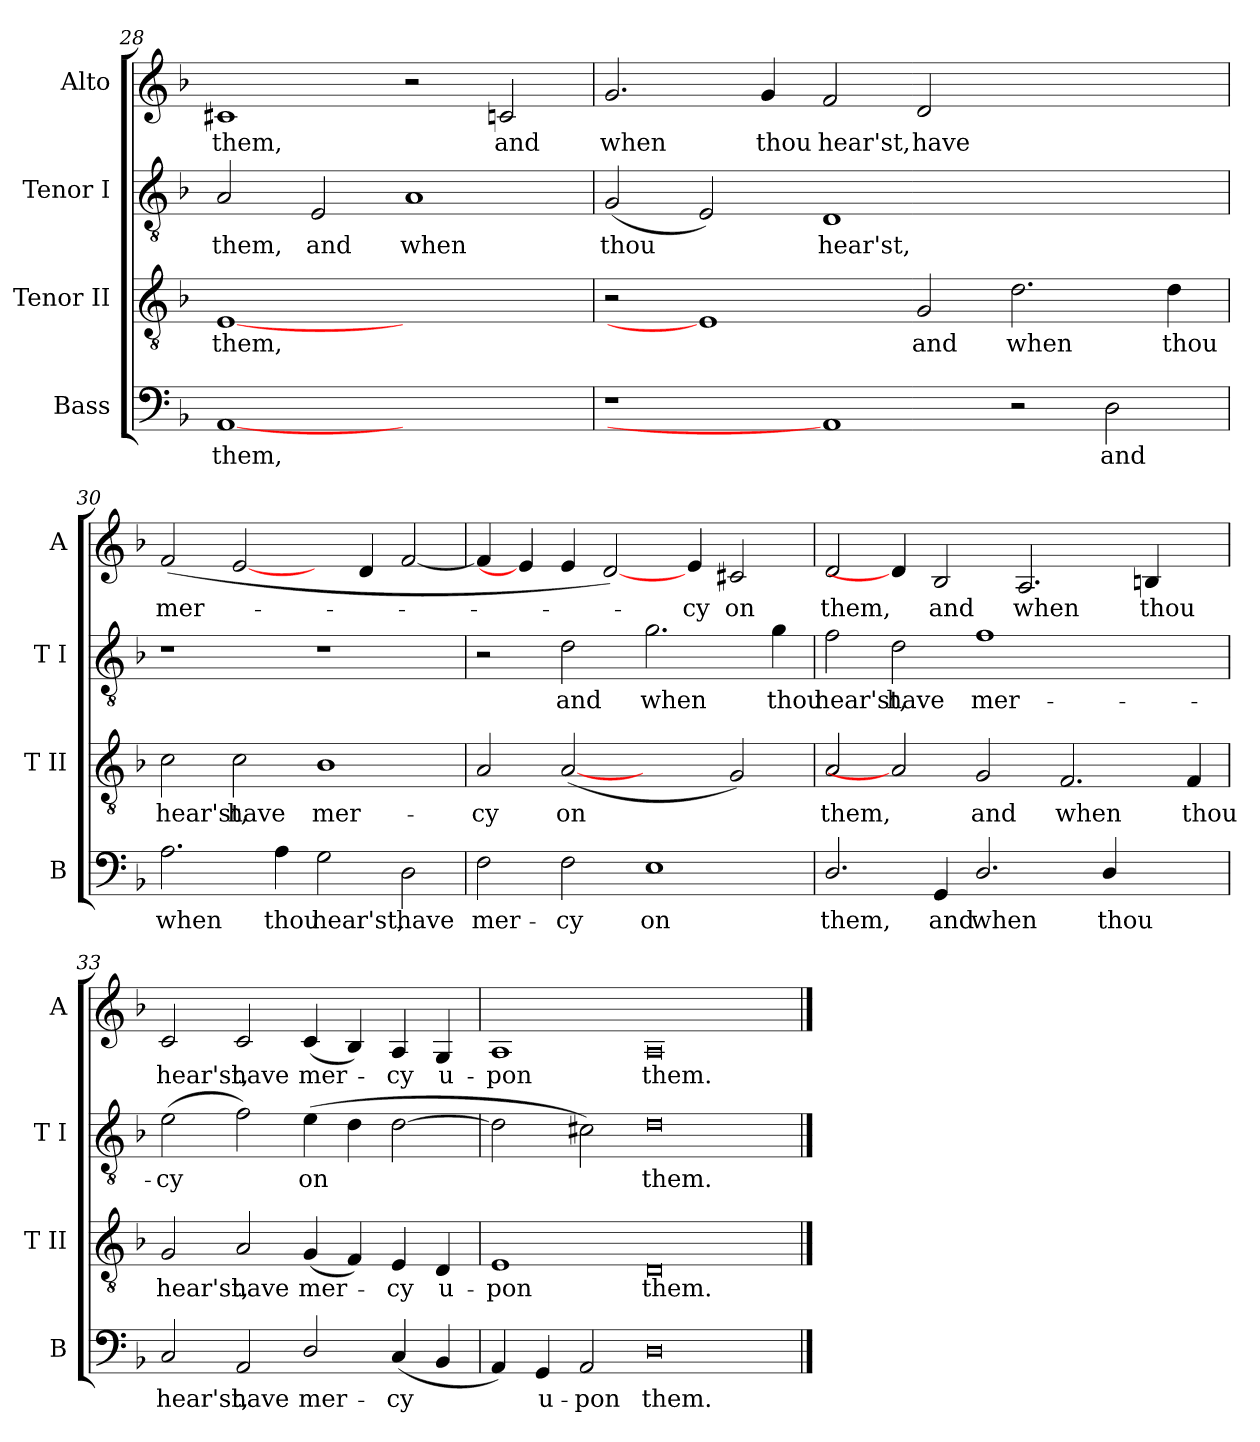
**kern	**text	**kern	**text	**kern	**text	**kern	**text
*part4	*part4	*part3	*part3	*part2	*part2	*part1	*part1
*staff4	*staff4	*staff3	*staff3	*staff2	*staff2	*staff1	*staff1
*I"Bass	*	*I"Tenor II	*	*I"Tenor I	*	*I"Alto	*
*I'B	*	*I'T II	*	*I'T I	*	*I'A	*
*clefF4	*	*clefGv2	*	*clefGv2	*	*clefG2	*
*k[b-]	*	*k[b-]	*	*k[b-]	*	*k[b-]	*
*F:	*	*F:	*	*F:	*	*F:	*
=28	=28	=28	=28	=28	=28	=28	=28
!	!LO:LY:b	!	!LO:LY:b	!	!LO:LY:b	!	!LO:LY:b
[1AA	them,	[1E	them,	2A/	them,	1c#X	them,
!	!	!	!	!	!LO:LY:b	!	!
.	.	.	.	2E/	and	.	.
!	!	!	!	!	!LO:LY:b	!	!
1ryy	.	1ryy	.	1A	when	2r	.
!	!	!	!	!	!	!	!LO:LY:b
.	.	.	.	.	.	2cn/	and
=29	=29	=29	=29	=29	=29	=29	=29
!	!	!	!	!	!LO:LY:b	!	!LO:LY:b
1r	.	2r	.	(<2G/	thou	2.g/	when
.	.	1E]	.	2E/)	.	.	.
!	!	!	!	!	!	!	!LO:LY:b
.	.	.	.	.	.	4g/	thou
!	!	!	!	!	!LO:LY:b	!	!LO:LY:b
1AA]	.	.	.	1D	hear'st,	2f/	hear'st,
!	!	!	!LO:LY:b	!	!	!	!LO:LY:b
.	.	2G/	and	.	.	2d/	have
!	!	!	!LO:LY:b	!	!	!	!
2r	.	2.d\	when	1ryy	.	1ryy	.
!	!LO:LY:b	!	!	!	!	!	!
2D\	and	.	.	.	.	.	.
!	!	!	!LO:LY:b	!	!	!	!
.	.	4d\	thou	.	.	.	.
!!LO:LB:g=z
=30	=30	=30	=30	=30	=30	=30	=30
!	!LO:LY:b	!	!LO:LY:b	!	!	!	!LO:LY:b
2.A\	when	2c\	hear'st,	1r	.	(<2f/	mer-
!	!	!	!LO:LY:b	!	!	!	!
.	.	2c\	have	.	.	[2e/	.
!	!LO:LY:b	!	!	!	!	!	!
4A\	thou	.	.	.	.	.	.
!	!LO:LY:b	!	!LO:LY:b	!	!	!	!
2G\	hear'st,	1B-	mer-	1r	.	4ryy	.
.	.	.	.	.	.	4d/	.
!	!LO:LY:b	!	!	!	!	!	!
2D\	have	.	.	.	.	[2f/	.
!!LO:LB:g=z
=31	=31	=31	=31	=31	=31	=31	=31
!	!LO:LY:b	!	!LO:LY:b	!	!	!	!
2F\	mer-	2A/	-cy	2r	.	4f/]	.
.	.	.	.	.	.	4e/]	.
!	!LO:LY:b	!	!LO:LY:b	!	!LO:LY:b	!	!
2F\	-cy	(<[2A	on	2d\	and	4e/	.
.	.	.	.	.	.	[2d/)	.
!	!LO:LY:b	!	!	!	!LO:LY:b	!	!
1E	on	2ryy	.	2.g\	when	.	.
!	!	!	!	!	!	!	!LO:LY:b
.	.	.	.	.	.	4e/	cy
!	!	!	!	!	!	!	!LO:LY:b
.	.	2G/)	.	.	.	2c#X/	on
!	!	!	!	!	!LO:LY:b	!	!
.	.	.	.	4g\	thou	.	.
=32	=32	=32	=32	=32	=32	=32	=32
!	!LO:LY:b	!	!LO:LY:b	!	!LO:LY:b	!	!LO:LY:b
2.D/	them,	2A/	them,	2f\	hear'st,	2d/	them,
!	!	!	!	!	!LO:LY:b	!	!
.	.	2A]	.	2d\	have	4d/]	.
!	!LO:LY:b	!	!	!	!	!	!LO:LY:b
4GG/	and	.	.	.	.	2B-/	and
!	!LO:LY:b	!	!LO:LY:b	!	!LO:LY:b	!	!
2.D/	when	2G/	and	1f	mer-	.	.
!	!	!	!	!	!	!	!LO:LY:b
.	.	.	.	.	.	2.A/	when
!	!	!	!LO:LY:b	!	!	!	!
.	.	2.F/	when	.	.	.	.
!	!LO:LY:b	!	!	!	!	!	!
4D/	thou	.	.	.	.	.	.
!	!	!	!	!	!	!	!LO:LY:b
2ryy	.	.	.	2ryy	.	4Bn/	thou
!	!	!	!LO:LY:b	!	!	!	!
.	.	4F/	thou	.	.	4ryy	.
=33	=33	=33	=33	=33	=33	=33	=33
*	*	*	*	*	*	*MM197	*
!	!LO:LY:b	!	!LO:LY:b	!	!LO:LY:b	!	!LO:LY:b
2C/	hear'st,	2G/	hear'st,	(>2e\	-cy	2c/	hear'st,
*	*	*	*	*	*	*MM192	*
!	!LO:LY:b	!	!LO:LY:b	!	!	!	!LO:LY:b
2AA/	have	2A/	have	2f\)	.	2c/	have
*	*	*	*	*	*	*MM188	*
!	!LO:LY:b	!	!LO:LY:b	!	!LO:LY:b	!	!LO:LY:b
2D/	mer-	(<4G/	mer-	(>4e\	on	(<4c/	mer-
*	*	*	*	*	*	*MM185	*
.	.	4F/)	.	4d\	.	4B-i/)	.
*	*	*	*	*	*	*MM183	*
!	!LO:LY:b	!	!LO:LY:b	!	!	!	!LO:LY:b
(<4C/	-cy	4E/	cy	[2d\	.	4A/	cy
*	*	*	*	*	*	*MM180	*
!	!	!	!LO:LY:b	!	!	!	!LO:LY:b
4BB-/	.	4D/	u-	.	.	4G/	u-
!!LO:PB:g=z
=34	=34	=34	=34	=34	=34	=34	=34
*	*	*	*	*	*	*MM174	*
!	!	!	!LO:LY:b	!	!	!	!LO:LY:b
4AA/)	.	1E	-pon	2d\]	.	1A	-pon
!	!LO:LY:b	!	!	!	!	!	!
4GG/	u-	.	.	.	.	.	.
!	!LO:LY:b	!	!	!	!	!	!
2AA/	-pon	.	.	2c#X\)	.	.	.
*	*	*	*	*	*	*MM170	*
!	!LO:LY:b	!	!LO:LY:b	!	!LO:LY:b	!	!LO:LY:b
0D	them.	0D	them.	0d	them.	0A	them.
==	==	==	==	==	==	==	==
*-	*-	*-	*-	*-	*-	*-	*-
